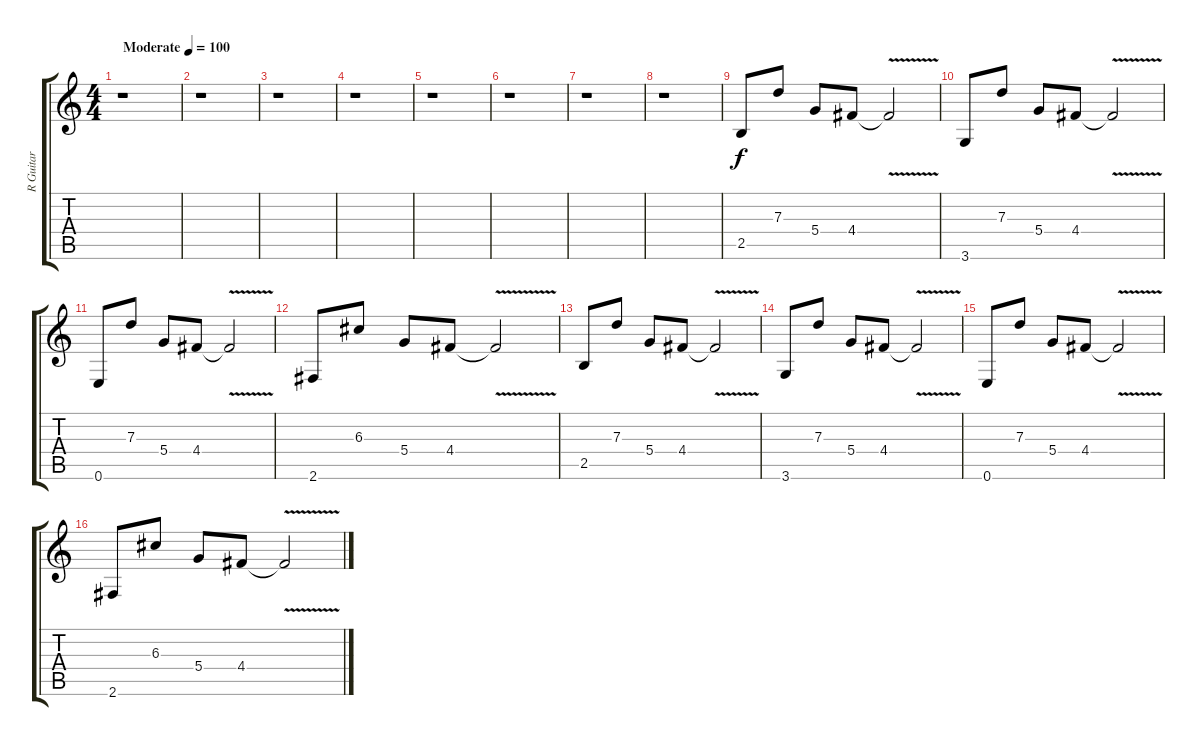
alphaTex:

\track ("R Guitar" "R Guitar") {instrument overdrivenguitar}
\staff {score tabs}
\tuning (E4 B3 G3 D3 A2 E2) {hide}
\ts (4 4)
\tempo (100 "Moderate")
\clef g2
\ks c
r.1{dy f instrument overdrivenguitar} |
r.1 |
r.1 |
r.1 |
r.1 |
r.1 |
r.1 |
r.1 |
2.5.8 7.3.8 5.4.8 4.4.8 4.4{v t}.2 |
3.6.8 7.3.8 5.4.8 4.4.8 4.4{v t}.2 |
0.6.8 7.3.8 5.4.8 4.4.8 4.4{v t}.2 |
2.6.8 6.3.8 5.4.8 4.4.8 4.4{v t}.2 |
2.5.8 7.3.8 5.4.8 4.4.8 4.4{v t}.2 |
3.6.8 7.3.8 5.4.8 4.4.8 4.4{v t}.2 |
0.6.8 7.3.8 5.4.8 4.4.8 4.4{v t}.2 |
2.6.8 6.3.8 5.4.8 4.4.8 4.4{v t}.2
